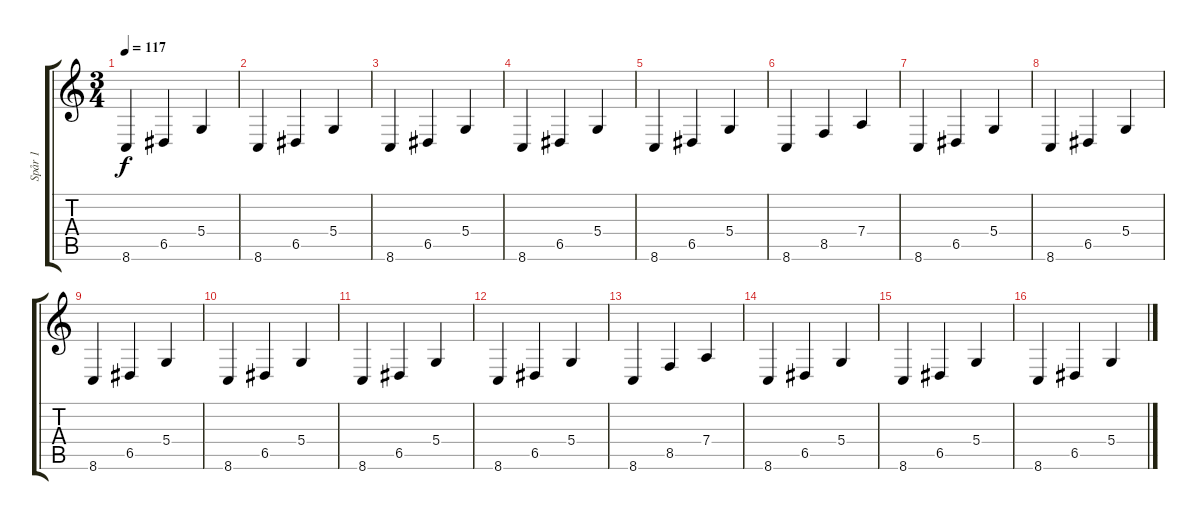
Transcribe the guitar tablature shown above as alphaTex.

\track ("Spår 1" "Spår 1") {instrument acousticgrandpiano}
\staff {score tabs}
\tuning (E4 B3 G3 D3 A2 E2) {hide}
\ts (3 4)
\tempo 117
\clef g2
\ks c
8.6.4{dy f} 6.5.4 5.4.4 |
8.6.4 6.5.4 5.4.4 |
8.6.4 6.5.4 5.4.4 |
8.6.4 6.5.4 5.4.4 |
8.6.4 6.5.4 5.4.4 |
8.6.4 8.5.4 7.4.4 |
8.6.4 6.5.4 5.4.4 |
8.6.4 6.5.4 5.4.4 |
8.6.4 6.5.4 5.4.4 |
8.6.4 6.5.4 5.4.4 |
8.6.4 6.5.4 5.4.4 |
8.6.4 6.5.4 5.4.4 |
8.6.4 8.5.4 7.4.4 |
8.6.4 6.5.4 5.4.4 |
8.6.4 6.5.4 5.4.4 |
8.6.4 6.5.4 5.4.4
